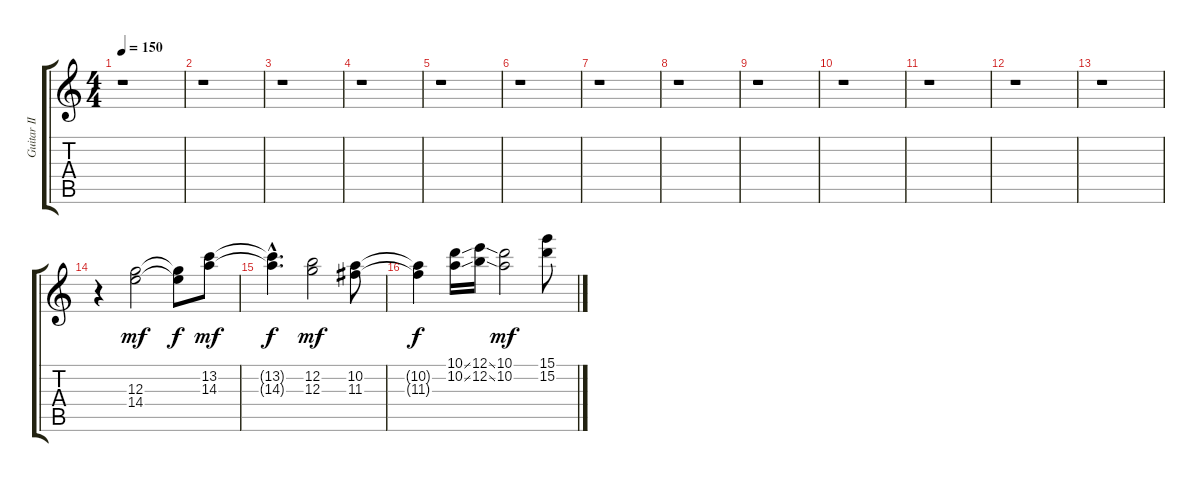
\track ("Guitar II" "Guitar II") {instrument distortionguitar}
\staff {score tabs}
\tuning (E4 B3 G3 D3 A2 E2) {hide}
\ts (4 4)
\tempo 150
\clef g2
\ks c
r.1{dy mf} |
r.1 |
r.1 |
r.1 |
r.1 |
r.1 |
r.1 |
r.1 |
r.1 |
r.1 |
r.1 |
r.1 |
r.1 |
r.4 (12.3 14.4).2 (12.3{t} 14.4{t}).8{dy f} (13.2 14.3).8{dy mf} |
(13.2{hac t} 14.3{hac t}).4{d dy f} (12.2 12.3).2{dy mf} (10.2 11.3).8 |
(10.2{t} 11.3{t}).4{dy f} (10.1{ss} 10.2{ss}).16 (12.1{ss} 12.2{ss}).16 (10.1 10.2).2{dy mf} (15.1 15.2).8
